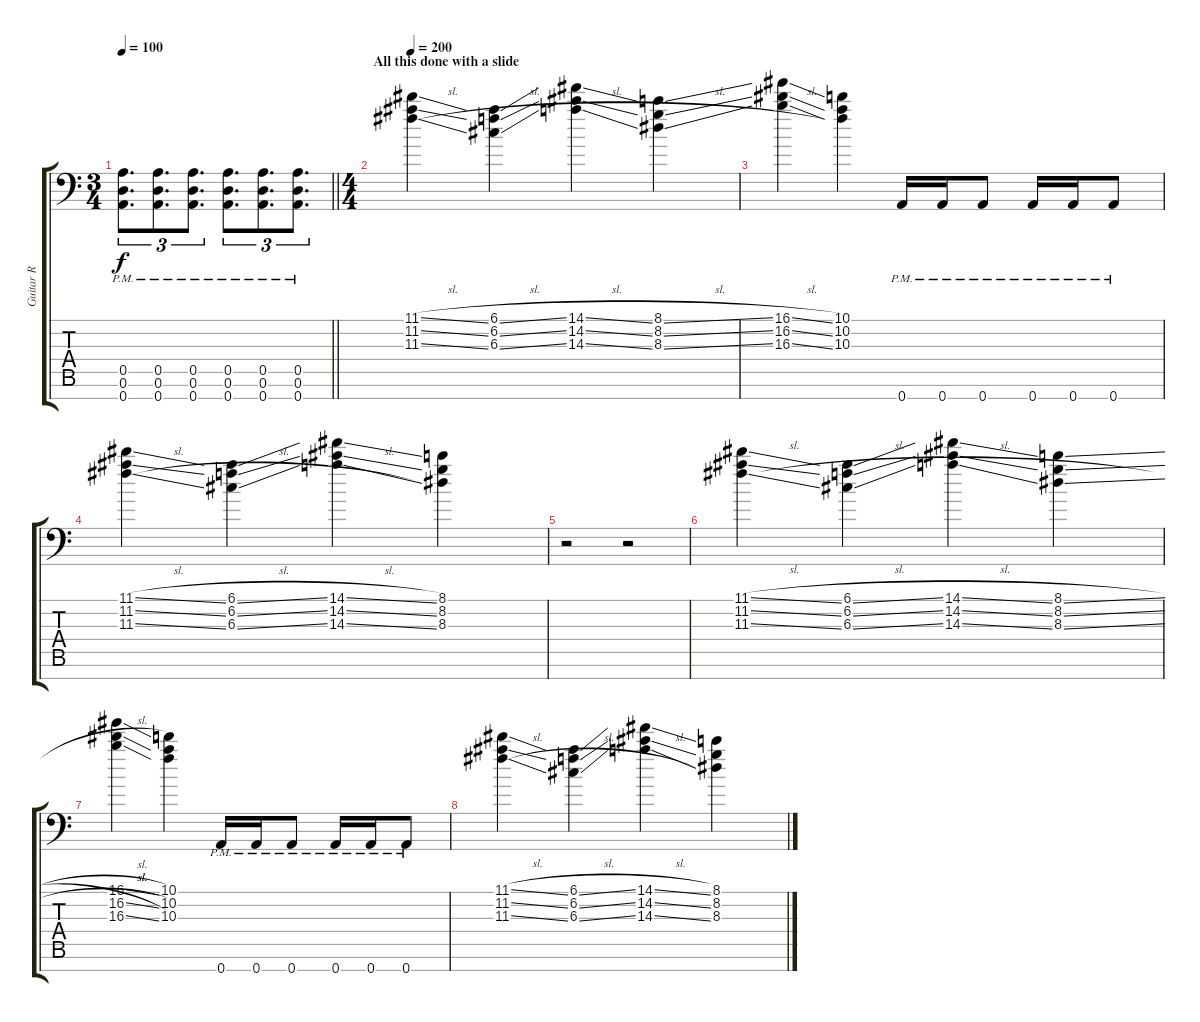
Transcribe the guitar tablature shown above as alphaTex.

\track ("Guitar R" "Guitar R") {instrument overdrivenguitar}
\staff {score tabs}
\tuning (E4 B3 G3 D3 A2 D2 A1) {hide}
\ts (3 4)
\tempo 100
\clef f4
\barLineRight lightlight
\ks c
(0.5{pm} 0.6{pm} 0.7{pm}).8{d tu (3 2) dy f} (0.5{pm} 0.6{pm} 0.7{pm}).8{d tu (3 2)} (0.5{pm} 0.6{pm} 0.7{pm}).8{d tu (3 2)} (0.5{pm} 0.6{pm} 0.7{pm}).8{d tu (3 2)} (0.5{pm} 0.6{pm} 0.7{pm}).8{d tu (3 2)} (0.5{pm} 0.6{pm} 0.7{pm}).8{d tu (3 2)} |
\ts (4 4)
\section ("" "All this done with a slide")
\tempo 200
(11.1{sl} 11.2{sl} 11.3{sl}).4 (6.1{sl} 6.2{sl} 6.3{sl}).4 (14.1{sl} 14.2{sl} 14.3{sl}).4 (8.1{sl} 8.2{sl} 8.3{sl}).4 |
(16.1{sl} 16.2{sl} 16.3{sl}).4 (10.1 10.2 10.3).4 0.7{pm}.16 0.7{pm}.16 0.7{pm}.8 0.7{pm}.16 0.7{pm}.16 0.7{pm}.8 |
(11.1{sl} 11.2{sl} 11.3{sl}).4 (6.1{sl} 6.2{sl} 6.3{sl}).4 (14.1{sl} 14.2{sl} 14.3{sl}).4 (8.1 8.2 8.3).4 |
r.2 r.2 |
(11.1{sl} 11.2{sl} 11.3{sl}).4 (6.1{sl} 6.2{sl} 6.3{sl}).4 (14.1{sl} 14.2{sl} 14.3{sl}).4 (8.1{sl} 8.2{sl} 8.3{sl}).4 |
(16.1{sl} 16.2{sl} 16.3{sl}).4 (10.1 10.2 10.3).4 0.7{pm}.16 0.7{pm}.16 0.7{pm}.8 0.7{pm}.16 0.7{pm}.16 0.7{pm}.8 |
(11.1{sl} 11.2{sl} 11.3{sl}).4 (6.1{sl} 6.2{sl} 6.3{sl}).4 (14.1{sl} 14.2{sl} 14.3{sl}).4 (8.1{sl} 8.2{sl} 8.3{sl}).4
